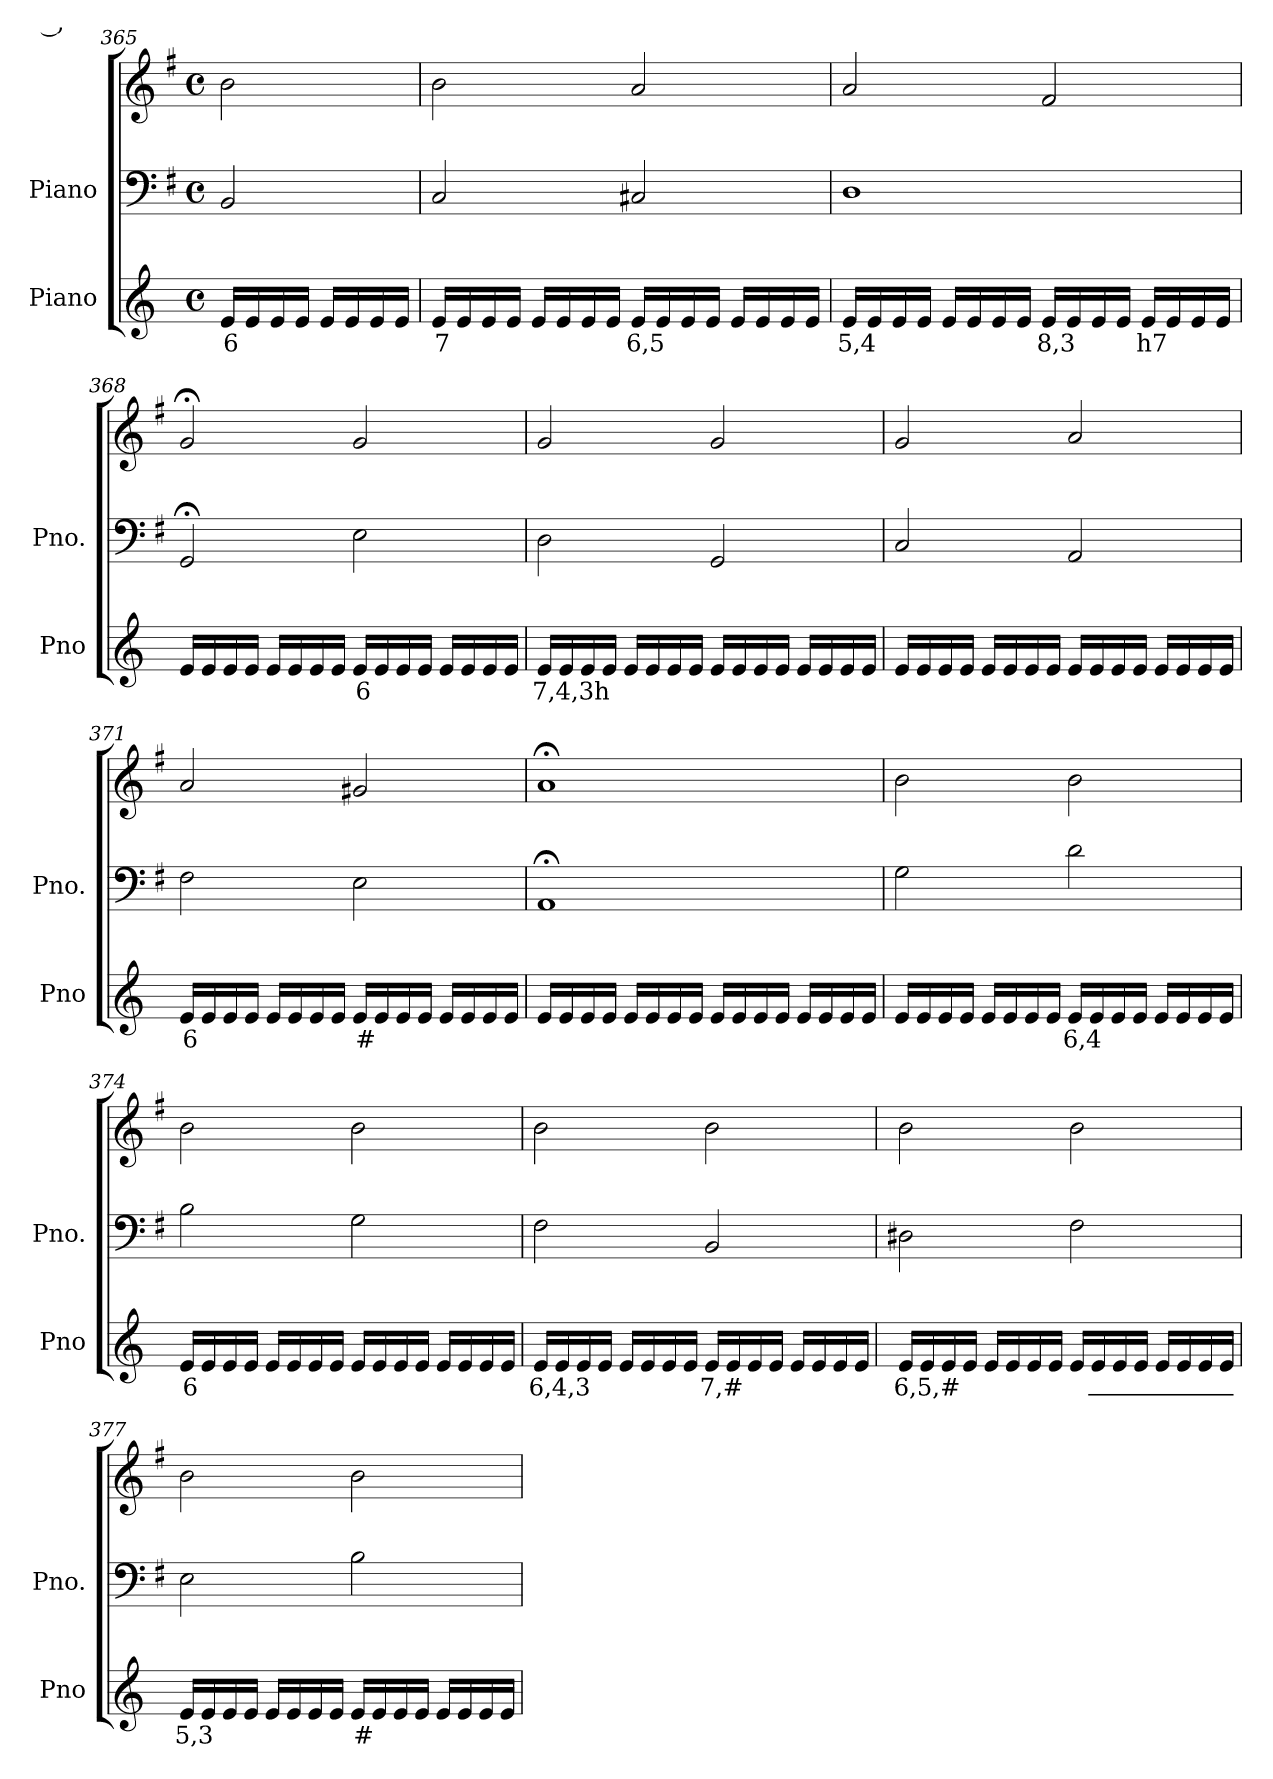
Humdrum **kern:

**kern	**text	**kern	**kern
*part2	*part2	*part1	*part1
*staff3	*staff3	*staff2	*staff1
*I"Piano	*	*I"Piano	*
*I'Pno	*	*I'Pno.	*
*clefG2	*	*clefF4	*clefG2
*k[]	*	*k[f#]	*k[f#]
*M4/4	*	*M4/4	*M4/4
*met(c)	*	*met(c)	*met(c)
=365	=365	=365	=365
!	!LO:LY:b	!	!
16e/LL	6	2BB/	2b\
16e/	.	.	.
16e/	.	.	.
16e/JJ	.	.	.
16e/LL	.	.	.
16e/	.	.	.
16e/	.	.	.
16e/JJ	.	.	.
=366	=366	=366	=366
!	!LO:LY:b	!	!
16e/LL	7	2C/	2b\
16e/	.	.	.
16e/	.	.	.
16e/JJ	.	.	.
16e/LL	.	.	.
16e/	.	.	.
16e/	.	.	.
16e/JJ	.	.	.
!	!LO:LY:b	!	!
16e/LL	6,5	2C#X/	2a/
16e/	.	.	.
16e/	.	.	.
16e/JJ	.	.	.
16e/LL	.	.	.
16e/	.	.	.
16e/	.	.	.
16e/JJ	.	.	.
=367	=367	=367	=367
!	!LO:LY:b	!	!
16e/LL	5,4	1D	2a/
16e/	.	.	.
16e/	.	.	.
16e/JJ	.	.	.
16e/LL	.	.	.
16e/	.	.	.
16e/	.	.	.
16e/JJ	.	.	.
!	!LO:LY:b	!	!
16e/LL	8,3	.	2f#/
16e/	.	.	.
16e/	.	.	.
16e/JJ	.	.	.
!	!LO:LY:b	!	!
16e/LL	h7	.	.
16e/	.	.	.
16e/	.	.	.
16e/JJ	.	.	.
=368	=368	=368	=368
16e/LL	.	2GG;</	2g;</
16e/	.	.	.
16e/	.	.	.
16e/JJ	.	.	.
16e/LL	.	.	.
16e/	.	.	.
16e/	.	.	.
16e/JJ	.	.	.
!	!LO:LY:b	!	!
16e/LL	6	2E\	2g/
16e/	.	.	.
16e/	.	.	.
16e/JJ	.	.	.
16e/LL	.	.	.
16e/	.	.	.
16e/	.	.	.
16e/JJ	.	.	.
=369	=369	=369	=369
!	!LO:LY:b	!	!
16e/LL	7,4,3h	2D\	2g/
16e/	.	.	.
16e/	.	.	.
16e/JJ	.	.	.
16e/LL	.	.	.
16e/	.	.	.
16e/	.	.	.
16e/JJ	.	.	.
16e/LL	.	2GG/	2g/
16e/	.	.	.
16e/	.	.	.
16e/JJ	.	.	.
16e/LL	.	.	.
16e/	.	.	.
16e/	.	.	.
16e/JJ	.	.	.
=370	=370	=370	=370
16e/LL	.	2C/	2g/
16e/	.	.	.
16e/	.	.	.
16e/JJ	.	.	.
16e/LL	.	.	.
16e/	.	.	.
16e/	.	.	.
16e/JJ	.	.	.
16e/LL	.	2AA/	2a/
16e/	.	.	.
16e/	.	.	.
16e/JJ	.	.	.
16e/LL	.	.	.
16e/	.	.	.
16e/	.	.	.
16e/JJ	.	.	.
=371	=371	=371	=371
!	!LO:LY:b	!	!
16e/LL	6	2F#\	2a/
16e/	.	.	.
16e/	.	.	.
16e/JJ	.	.	.
16e/LL	.	.	.
16e/	.	.	.
16e/	.	.	.
16e/JJ	.	.	.
!	!LO:LY:b	!	!
16e/LL	#	2E\	2g#X/
16e/	.	.	.
16e/	.	.	.
16e/JJ	.	.	.
16e/LL	.	.	.
16e/	.	.	.
16e/	.	.	.
16e/JJ	.	.	.
=372	=372	=372	=372
16e/LL	.	1AA;<	1a;<
16e/	.	.	.
16e/	.	.	.
16e/JJ	.	.	.
16e/LL	.	.	.
16e/	.	.	.
16e/	.	.	.
16e/JJ	.	.	.
16e/LL	.	.	.
16e/	.	.	.
16e/	.	.	.
16e/JJ	.	.	.
16e/LL	.	.	.
16e/	.	.	.
16e/	.	.	.
16e/JJ	.	.	.
=373	=373	=373	=373
16e/LL	.	2G\	2b\
16e/	.	.	.
16e/	.	.	.
16e/JJ	.	.	.
16e/LL	.	.	.
16e/	.	.	.
16e/	.	.	.
16e/JJ	.	.	.
!	!LO:LY:b	!	!
16e/LL	6,4	2d\	2b\
16e/	.	.	.
16e/	.	.	.
16e/JJ	.	.	.
16e/LL	.	.	.
16e/	.	.	.
16e/	.	.	.
16e/JJ	.	.	.
=374	=374	=374	=374
!	!LO:LY:b	!	!
16e/LL	6	2B\	2b\
16e/	.	.	.
16e/	.	.	.
16e/JJ	.	.	.
16e/LL	.	.	.
16e/	.	.	.
16e/	.	.	.
16e/JJ	.	.	.
16e/LL	.	2G\	2b\
16e/	.	.	.
16e/	.	.	.
16e/JJ	.	.	.
16e/LL	.	.	.
16e/	.	.	.
16e/	.	.	.
16e/JJ	.	.	.
=375	=375	=375	=375
!	!LO:LY:b	!	!
16e/LL	6,4,3	2F#\	2b\
16e/	.	.	.
16e/	.	.	.
16e/JJ	.	.	.
16e/LL	.	.	.
16e/	.	.	.
16e/	.	.	.
16e/JJ	.	.	.
!	!LO:LY:b	!	!
16e/LL	7,#	2BB/	2b\
16e/	.	.	.
16e/	.	.	.
16e/JJ	.	.	.
16e/LL	.	.	.
16e/	.	.	.
16e/	.	.	.
16e/JJ	.	.	.
=376	=376	=376	=376
!	!LO:LY:b	!	!
16e/LL	6,5,#	2D#X\	2b\
16e/	.	.	.
16e/	.	.	.
16e/JJ	.	.	.
16e/LL	.	.	.
16e/	.	.	.
16e/	.	.	.
16e/JJ	.	.	.
!	!LO:LY:b	!	!
16e/LL	_,_	2F#\	2b\
16e/	.	.	.
16e/	.	.	.
16e/JJ	.	.	.
16e/LL	.	.	.
16e/	.	.	.
16e/	.	.	.
16e/JJ	.	.	.
=377	=377	=377	=377
!	!LO:LY:b	!	!
16e/LL	5,3	2E\	2b\
16e/	.	.	.
16e/	.	.	.
16e/JJ	.	.	.
16e/LL	.	.	.
16e/	.	.	.
16e/	.	.	.
16e/JJ	.	.	.
!	!LO:LY:b	!	!
16e/LL	#	2B\	2b\
16e/	.	.	.
16e/	.	.	.
16e/JJ	.	.	.
16e/LL	.	.	.
16e/	.	.	.
16e/	.	.	.
16e/JJ	.	.	.
=	=	=	=
*-	*-	*-	*-
